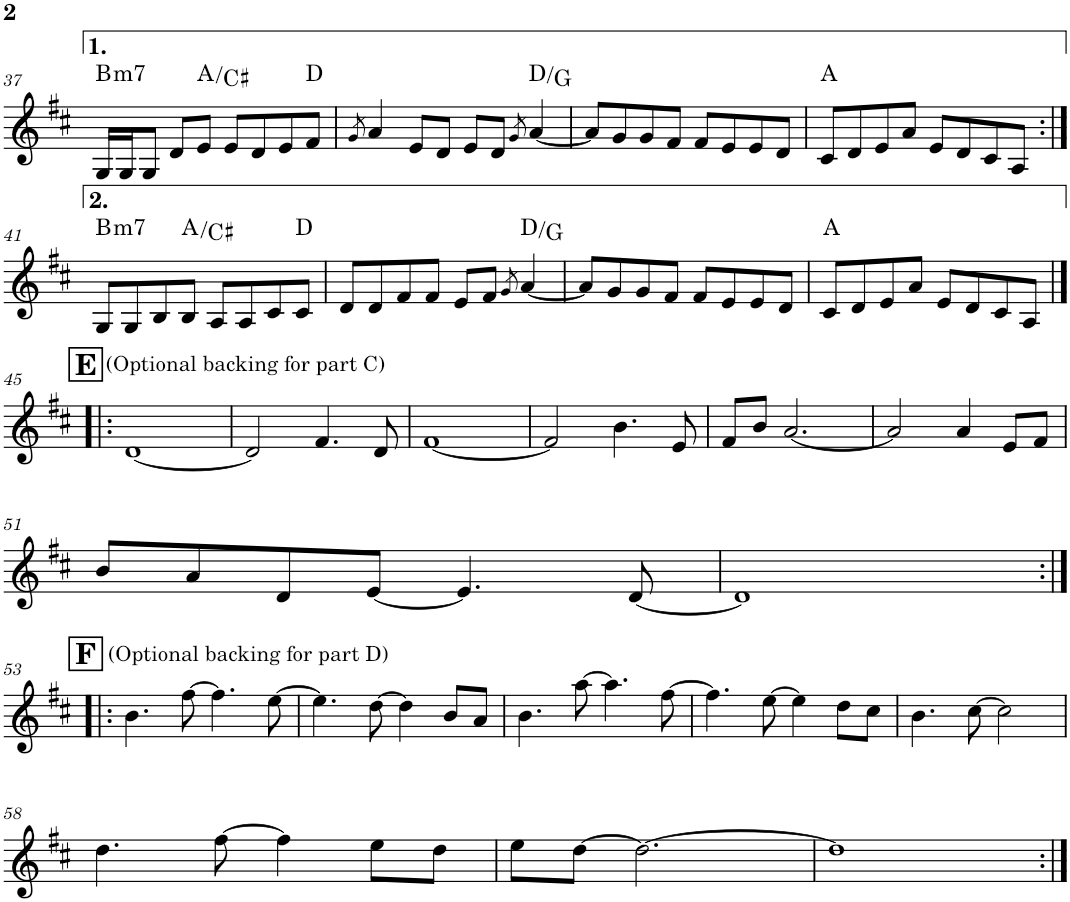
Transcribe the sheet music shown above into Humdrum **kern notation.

**kern	**harte
*part1	*part1
*staff1	*
*I"Piano	*
*I'Pno.	*
!!LO:PB:g=z
*clefG2	*
*k[f#c#]	*
*M4/4	*
=37	=37
!	!LO:H:kt=m7
16G/LL	B:min7
16G/J	.
8G/J	.
8d/L	.
8e/J	A:maj/3
8e/L	.
8d/	.
8e/	.
8f#/J	D:maj
=38	=38
8qg/	.
4a/	.
8e/L	.
8d/J	.
8e/L	.
8d/J	.
8qg/	.
[4a/	D:maj/4
=39	=39
8a/L]	.
8g/	.
8g/	.
8f#/J	.
8f#/L	.
8e/	.
8e/	.
8d/J	.
=40	=40
8c#/L	A:maj
8d/	.
8e/	.
8a/J	.
8e/L	.
8d/	.
8c#/	.
8A/J	.
!!LO:LB:g=z
=41:|!	=41:|!
!	!LO:H:kt=m7
8G/L	B:min7
8G/	.
8B/	.
8B/J	A:maj/3
8A/L	.
8A/	.
8c#/	.
8c#/J	D:maj
=42	=42
8d/L	.
8d/	.
8f#/	.
8f#/J	.
8e/L	.
8f#/J	.
8qg/	.
[4a/	D:maj/4
=43	=43
8a/L]	.
8g/	.
8g/	.
8f#/J	.
8f#/L	.
8e/	.
8e/	.
8d/J	.
=44	=44
8c#/L	A:maj
8d/	.
8e/	.
8a/J	.
8e/L	.
8d/	.
8c#/	.
8A/J	.
!!LO:LB:g=z
!!LO:REH:place=s1:a:B:cj:fs=14:t=E
=45|!:	=45|!:
!LO:TX:a:t=(Optional backing for part C)	!
[1d	.
=46	=46
2d/]	.
4.f#/	.
8d/	.
=47	=47
[1f#	.
=48	=48
2f#/]	.
4.b\	.
8e/	.
=49	=49
8f#/L	.
8b/J	.
[2.a/	.
=50	=50
2a/]	.
4a/	.
8e/L	.
8f#/J	.
!!LO:LB:g=z
=51	=51
8b/L	.
8a/	.
8d/	.
[8e/J	.
4.e/]	.
[8d/	.
=52	=52
1d]	.
!!LO:LB:g=z
!!LO:REH:place=s1:a:B:cj:fs=14:t=F
=53:|!|:	=53:|!|:
!LO:TX:a:t=(Optional backing for part D)	!
4.b\	.
[8ff#\	.
4.ff#\]	.
[8ee\	.
=54	=54
4.ee\]	.
[8dd\	.
4dd\]	.
8b/L	.
8a/J	.
=55	=55
4.b\	.
[8aa\	.
4.aa\]	.
[8ff#\	.
=56	=56
4.ff#\]	.
[8ee\	.
4ee\]	.
8dd\L	.
8cc#\J	.
=57	=57
4.b\	.
[8cc#\	.
2cc#\]	.
!!LO:LB:g=z
=58	=58
4.dd\	.
[8ff#\	.
4ff#\]	.
8ee\L	.
8dd\J	.
=59	=59
8ee\L	.
[8dd\J	.
2.dd\_	.
=60	=60
1dd]	.
=:|!	=:|!
*-	*-
